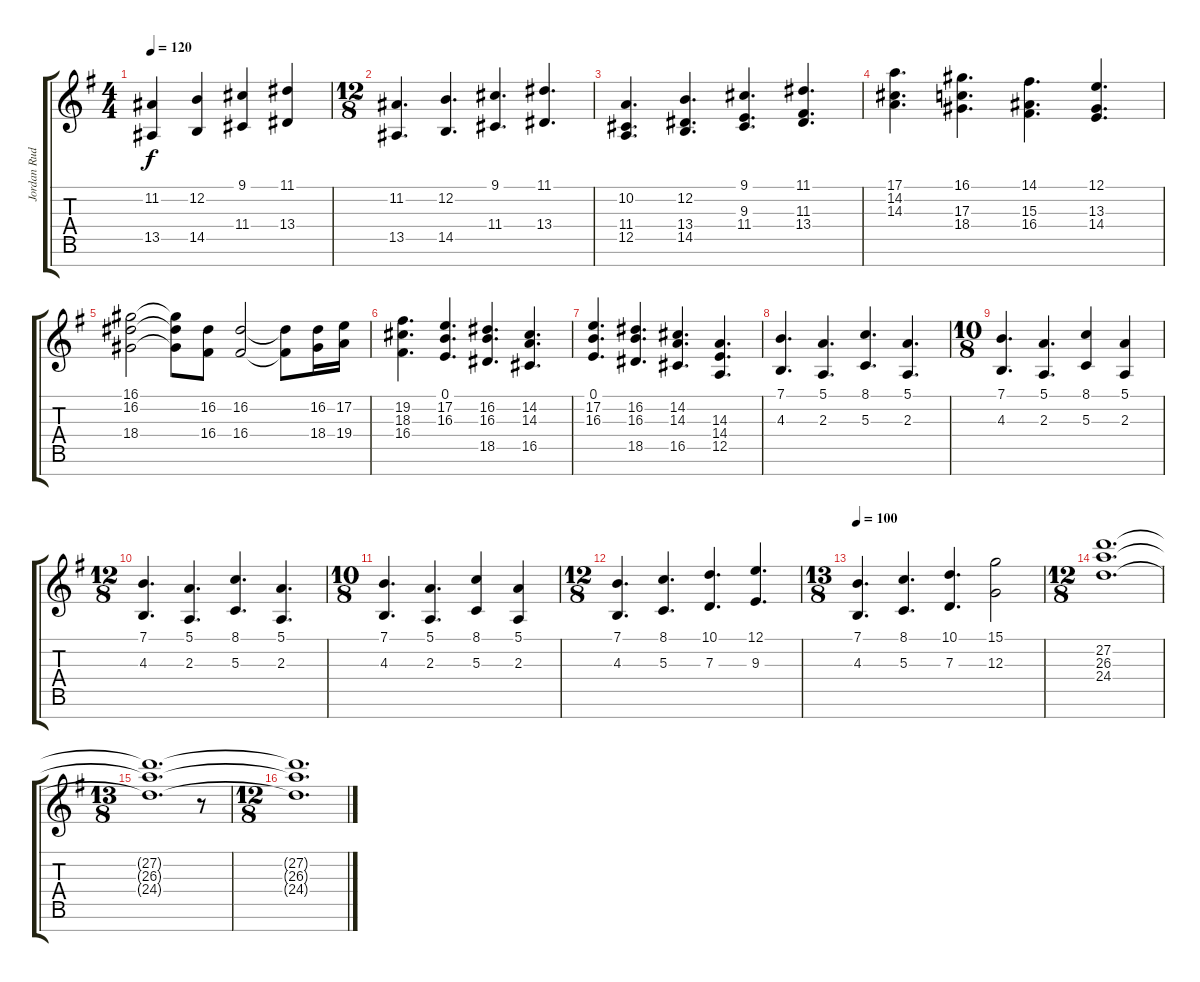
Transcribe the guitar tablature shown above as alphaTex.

\track ("Jordan Rudess - Keyboards" "Jordan Rud") {instrument lead2sawtooth}
\staff {score tabs}
\tuning (E4 B3 G3 D3 A2 E2 B1) {hide}
\ts (4 4)
\tempo 120
\clef g2
\ks g
(11.2 13.5).4{dy f} (12.2 14.5).4 (9.1 11.4).4 (11.1 13.4).4 |
\ts (12 8)
(11.2 13.5).4{d} (12.2 14.5).4{d} (9.1 11.4).4{d} (11.1 13.4).4{d} |
(10.2 11.4 12.5).4{d} (12.2 13.4 14.5).4{d} (9.1 9.3 11.4).4{d} (11.1 11.3 13.4).4{d} |
(17.1 14.2 14.3).4{d} (16.1 17.3 18.4).4{d} (14.1 15.3 16.4).4{d} (12.1 13.3 14.4).4{d} |
(16.1 16.2 18.4).2 (16.1{t} 16.2{t} 18.4{t}).8 (16.2 16.4).8 (16.2 16.4).2 (16.2{t} 16.4{t}).8 (16.2 18.4).16 (17.2 19.4).16 |
(19.2 18.3 16.4).4{d} (0.1 17.2 16.3).4{d} (16.2 16.3 18.5).4{d} (14.2 14.3 16.5).4{d} |
(0.1 17.2 16.3).4{d} (16.2 16.3 18.5).4{d} (14.2 14.3 16.5).4{d} (14.3 14.4 12.5).4{d} |
(7.1 4.3).4{d} (5.1 2.3).4{d} (8.1 5.3).4{d} (5.1 2.3).4{d} |
\ts (10 8)
(7.1 4.3).4{d} (5.1 2.3).4{d} (8.1 5.3).4 (5.1 2.3).4 |
\ts (12 8)
(7.1 4.3).4{d} (5.1 2.3).4{d} (8.1 5.3).4{d} (5.1 2.3).4{d} |
\ts (10 8)
(7.1 4.3).4{d} (5.1 2.3).4{d} (8.1 5.3).4 (5.1 2.3).4 |
\ts (12 8)
(7.1 4.3).4{d} (8.1 5.3).4{d} (10.1 7.3).4{d} (12.1 9.3).4{d} |
\ts (13 8)
\tempo 100
(7.1 4.3).4{d} (8.1 5.3).4{d} (10.1 7.3).4{d} (15.1 12.3).2 |
\ts (12 8)
(27.2 26.3 24.4).1{d volume 1} |
\ts (13 8)
(27.2{t} 26.3{t} 24.4{t}).1{d} r.8 |
\ts (12 8)
(27.2{t} 26.3{t} 24.4{t}).1{d}
